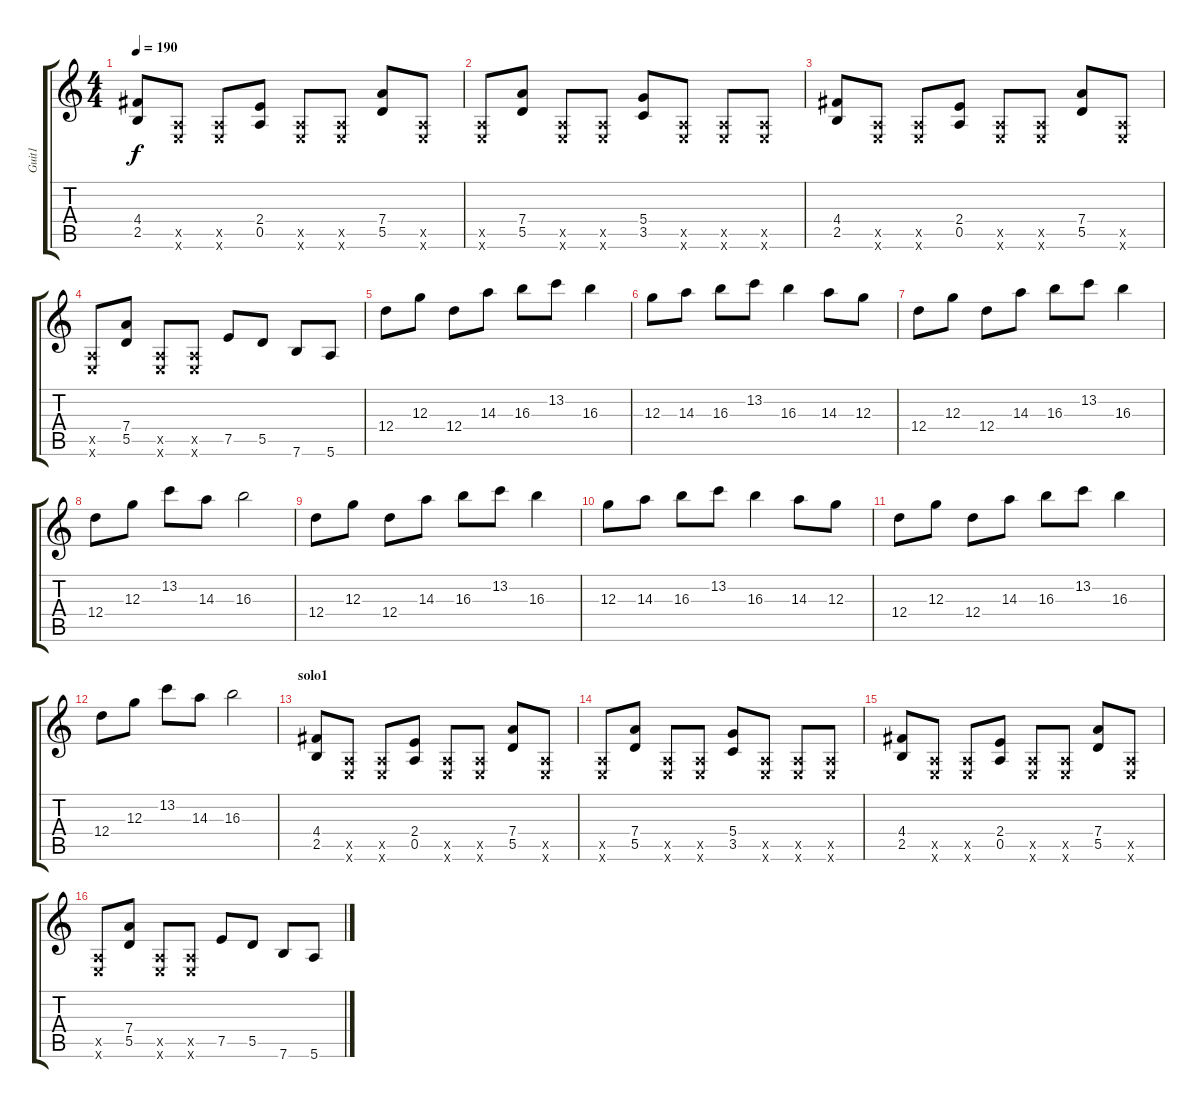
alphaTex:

\track ("Guit1" "Guit1") {instrument distortionguitar}
\staff {score tabs}
\tuning (E4 B3 G3 D3 A2 E2) {hide}
\ts (4 4)
\tempo 190
\clef g2
\ks c
(4.4 2.5).8{dy f} (0.5{x} 0.6{x}).8 (0.5{x} 0.6{x}).8 (2.4 0.5).8 (0.5{x} 0.6{x}).8 (0.5{x} 0.6{x}).8 (7.4 5.5).8 (0.5{x} 0.6{x}).8 |
(0.5{x} 0.6{x}).8 (7.4 5.5).8 (0.5{x} 0.6{x}).8 (0.5{x} 0.6{x}).8 (5.4 3.5).8 (0.5{x} 0.6{x}).8 (0.5{x} 0.6{x}).8 (0.5{x} 0.6{x}).8 |
(4.4 2.5).8 (0.5{x} 0.6{x}).8 (0.5{x} 0.6{x}).8 (2.4 0.5).8 (0.5{x} 0.6{x}).8 (0.5{x} 0.6{x}).8 (7.4 5.5).8 (0.5{x} 0.6{x}).8 |
(0.5{x} 0.6{x}).8 (7.4 5.5).8 (0.5{x} 0.6{x}).8 (0.5{x} 0.6{x}).8 7.5.8 5.5.8 7.6.8 5.6.8 |
12.4.8{instrument overdrivenguitar} 12.3.8 12.4.8 14.3.8 16.3.8 13.2.8 16.3.4 |
12.3.8 14.3.8 16.3.8 13.2.8 16.3.4 14.3.8 12.3.8 |
12.4.8 12.3.8 12.4.8 14.3.8 16.3.8 13.2.8 16.3.4 |
12.4.8 12.3.8 13.2.8 14.3.8 16.3.2 |
12.4.8 12.3.8 12.4.8 14.3.8 16.3.8 13.2.8 16.3.4 |
12.3.8 14.3.8 16.3.8 13.2.8 16.3.4 14.3.8 12.3.8 |
12.4.8 12.3.8 12.4.8 14.3.8 16.3.8 13.2.8 16.3.4 |
12.4.8 12.3.8 13.2.8 14.3.8 16.3.2 |
\section ("" "solo1")
(4.4 2.5).8{volume 11 instrument distortionguitar} (0.5{x} 0.6{x}).8 (0.5{x} 0.6{x}).8 (2.4 0.5).8 (0.5{x} 0.6{x}).8 (0.5{x} 0.6{x}).8 (7.4 5.5).8 (0.5{x} 0.6{x}).8 |
(0.5{x} 0.6{x}).8 (7.4 5.5).8 (0.5{x} 0.6{x}).8 (0.5{x} 0.6{x}).8 (5.4 3.5).8 (0.5{x} 0.6{x}).8 (0.5{x} 0.6{x}).8 (0.5{x} 0.6{x}).8 |
(4.4 2.5).8 (0.5{x} 0.6{x}).8 (0.5{x} 0.6{x}).8 (2.4 0.5).8 (0.5{x} 0.6{x}).8 (0.5{x} 0.6{x}).8 (7.4 5.5).8 (0.5{x} 0.6{x}).8 |
(0.5{x} 0.6{x}).8 (7.4 5.5).8 (0.5{x} 0.6{x}).8 (0.5{x} 0.6{x}).8 7.5.8 5.5.8 7.6.8 5.6.8
